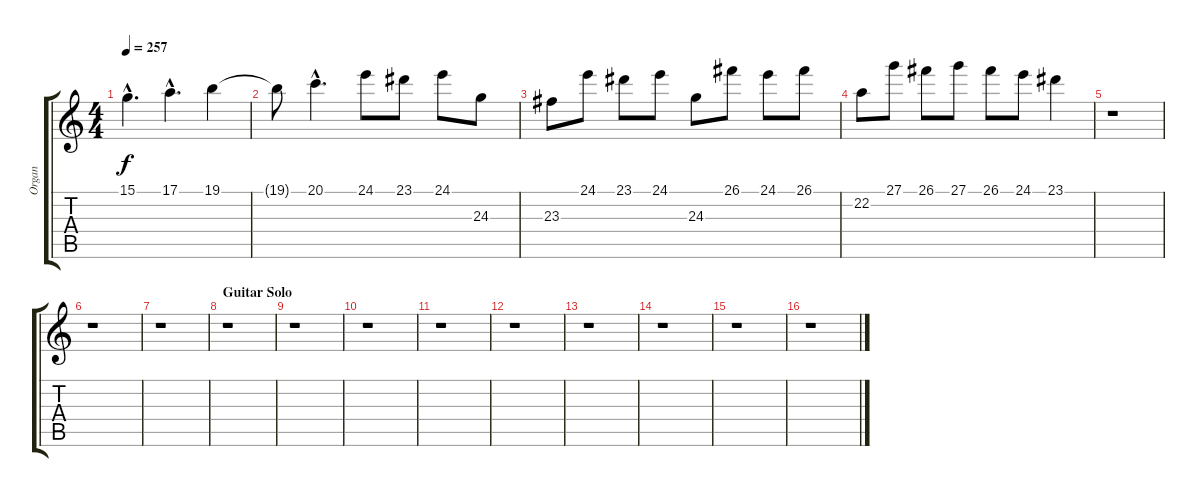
\track ("Organ" "Organ") {instrument churchorgan}
\staff {score tabs}
\tuning (E4 B3 G3 D3 A2 E2) {hide}
\ts (4 4)
\tempo 257
\clef g2
\ks c
15.1{hac}.4{d dy f} 17.1{hac}.4{d} 19.1.4 |
19.1{t}.8 20.1{hac}.4{d} 24.1.8 23.1.8 24.1.8 24.3.8 |
23.3.8 24.1.8 23.1.8 24.1.8 24.3.8 26.1.8 24.1.8 26.1.8 |
22.2.8 27.1.8 26.1.8 27.1.8 26.1.8 24.1.8 23.1.4 |
r.1 |
r.1 |
r.1 |
\section ("" "Guitar Solo")
r.1 |
r.1 |
r.1 |
r.1 |
r.1 |
r.1 |
r.1 |
r.1 |
r.1
